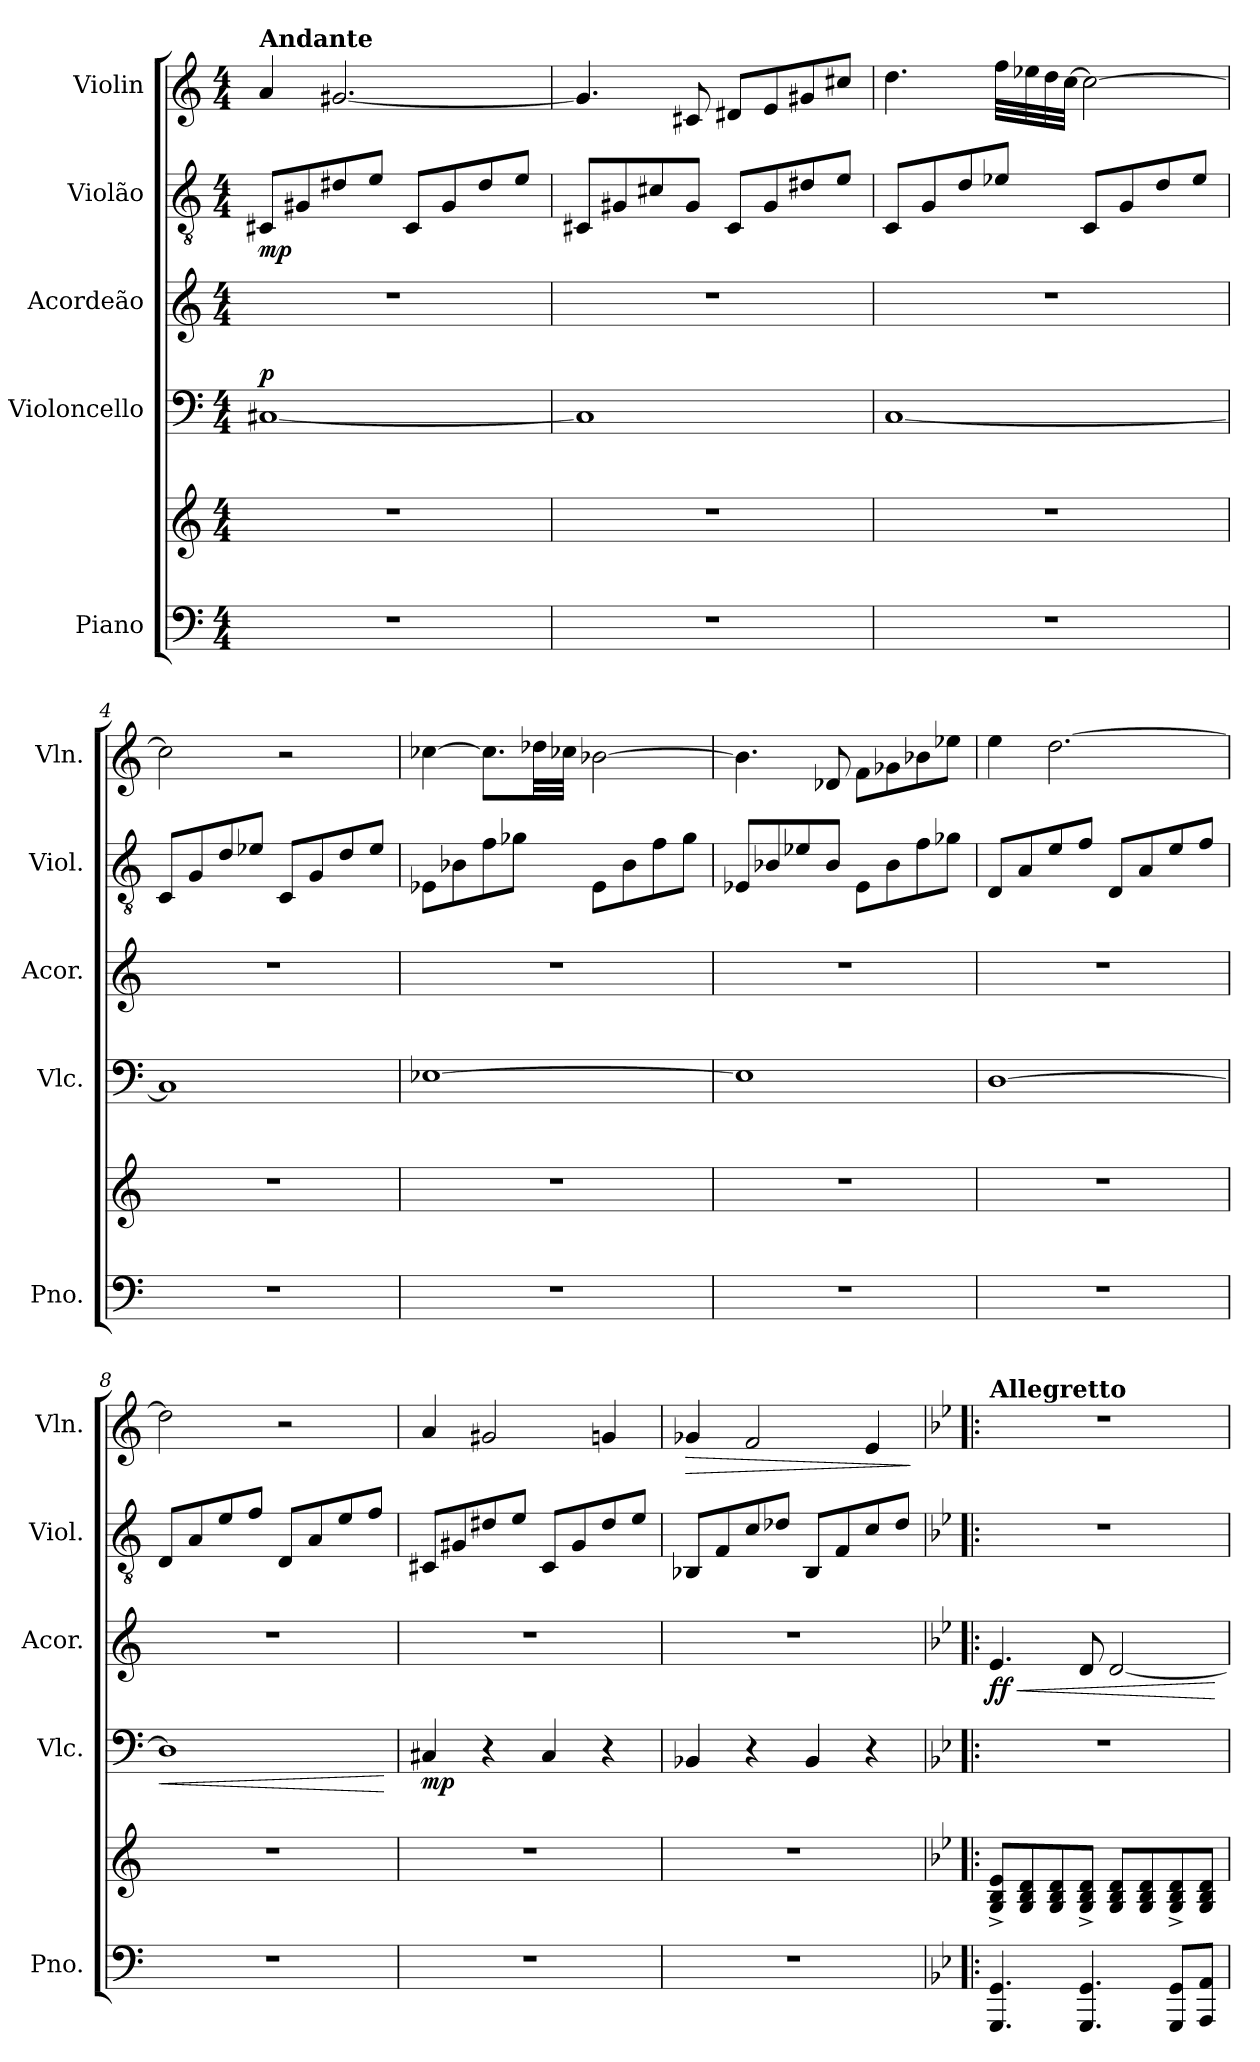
**kern	**kern	**dynam	**kern	**dynam	**kern	**dynam	**kern	**dynam	**kern	**dynam
*part5	*part5	*part5	*part4	*part4	*part3	*part3	*part2	*part2	*part1	*part1
*staff6	*staff5	*staff5/6	*staff4	*staff4	*staff3	*staff3	*staff2	*staff2	*staff1	*staff1
*I"Piano	*	*	*I"Violoncello	*	*I"Acordeão	*	*I"Violão	*	*I"Violin	*
*I'Pno.	*	*	*I'Vlc.	*	*I'Acor.	*	*I'Viol.	*	*I'Vln.	*
*clefF4	*clefG2	*	*clefF4	*	*clefG2	*	*clefGv2	*	*clefG2	*
*k[]	*k[]	*	*k[]	*	*k[]	*	*k[]	*	*k[]	*
*M4/4	*M4/4	*	*M4/4	*	*M4/4	*	*M4/4	*	*M4/4	*
=1	=1	=1	=1	=1	=1	=1	=1	=1	=1	=1
!	!	!	!	!	!	!	!	!	!LO:TX:a:B:t=Andante	!
!	!	!	!	!LO:DY:a	!	!	!	!LO:DY:b	!	!
1r	1r	.	[1C#X	p	1r	.	8C#X/L	mp	4a/	.
.	.	.	.	.	.	.	8G#X/	.	.	.
.	.	.	.	.	.	.	8d#X/	.	[2.g#X/	.
.	.	.	.	.	.	.	8e/J	.	.	.
.	.	.	.	.	.	.	8C#/L	.	.	.
.	.	.	.	.	.	.	8G#/	.	.	.
.	.	.	.	.	.	.	8d#/	.	.	.
.	.	.	.	.	.	.	8e/J	.	.	.
=2	=2	=2	=2	=2	=2	=2	=2	=2	=2	=2
1r	1r	.	1C#]	.	1r	.	8C#X/L	.	4.g#/]	.
.	.	.	.	.	.	.	8G#X/	.	.	.
.	.	.	.	.	.	.	8c#X/	.	.	.
.	.	.	.	.	.	.	8G#/J	.	8c#X/	.
.	.	.	.	.	.	.	8C#/L	.	8d#X/L	.
.	.	.	.	.	.	.	8G#/	.	8e/	.
.	.	.	.	.	.	.	8d#X/	.	8g#X/	.
.	.	.	.	.	.	.	8e/J	.	8cc#X/J	.
=3	=3	=3	=3	=3	=3	=3	=3	=3	=3	=3
1r	1r	.	[1C	.	1r	.	8C/L	.	4.dd\	.
.	.	.	.	.	.	.	8G/	.	.	.
.	.	.	.	.	.	.	8d/	.	.	.
.	.	.	.	.	.	.	8e-X/J	.	32ff\LLL	.
.	.	.	.	.	.	.	.	.	32ee-X\	.
.	.	.	.	.	.	.	.	.	32dd\	.
.	.	.	.	.	.	.	.	.	[32cc\JJJ	.
.	.	.	.	.	.	.	8C/L	.	2cc\_	.
.	.	.	.	.	.	.	8G/	.	.	.
.	.	.	.	.	.	.	8d/	.	.	.
.	.	.	.	.	.	.	8e-/J	.	.	.
!!LO:PB:g=z
=4	=4	=4	=4	=4	=4	=4	=4	=4	=4	=4
1r	1r	.	1C]	.	1r	.	8C/L	.	2cc\]	.
.	.	.	.	.	.	.	8G/	.	.	.
.	.	.	.	.	.	.	8d/	.	.	.
.	.	.	.	.	.	.	8e-X/J	.	.	.
.	.	.	.	.	.	.	8C/L	.	2r	.
.	.	.	.	.	.	.	8G/	.	.	.
.	.	.	.	.	.	.	8d/	.	.	.
.	.	.	.	.	.	.	8e-/J	.	.	.
=5	=5	=5	=5	=5	=5	=5	=5	=5	=5	=5
1r	1r	.	[1E-X	.	1r	.	8E-X\L	.	[4cc-X\	.
.	.	.	.	.	.	.	8B-X\	.	.	.
.	.	.	.	.	.	.	8f\	.	8.cc-\L]	.
.	.	.	.	.	.	.	8g-X\J	.	.	.
.	.	.	.	.	.	.	.	.	32dd-X\LL	.
.	.	.	.	.	.	.	.	.	32cc-X\JJJ	.
.	.	.	.	.	.	.	8E-\L	.	[2b-X\	.
.	.	.	.	.	.	.	8B-\	.	.	.
.	.	.	.	.	.	.	8f\	.	.	.
.	.	.	.	.	.	.	8g-\J	.	.	.
=6	=6	=6	=6	=6	=6	=6	=6	=6	=6	=6
1r	1r	.	1E-]	.	1r	.	8E-X/L	.	4.b-\]	.
.	.	.	.	.	.	.	8B-X/	.	.	.
.	.	.	.	.	.	.	8e-X/	.	.	.
.	.	.	.	.	.	.	8B-/J	.	8d-X/	.
.	.	.	.	.	.	.	8E-\L	.	8f\L	.
.	.	.	.	.	.	.	8B-\	.	8g-X\	.
.	.	.	.	.	.	.	8f\	.	8b-X\	.
.	.	.	.	.	.	.	8g-X\J	.	8ee-X\J	.
!!LO:LB:g=z
=7	=7	=7	=7	=7	=7	=7	=7	=7	=7	=7
1r	1r	.	[1D	.	1r	.	8D/L	.	4ee\	.
.	.	.	.	.	.	.	8A/	.	.	.
.	.	.	.	.	.	.	8e/	.	[2.dd\	.
.	.	.	.	.	.	.	8f/J	.	.	.
.	.	.	.	.	.	.	8D/L	.	.	.
.	.	.	.	.	.	.	8A/	.	.	.
.	.	.	.	.	.	.	8e/	.	.	.
.	.	.	.	.	.	.	8f/J	.	.	.
=8	=8	=8	=8	=8	=8	=8	=8	=8	=8	=8
!	!	!	!	!LO:HP:b	!	!	!	!	!	!
1r	1r	.	1D]	<	1r	.	8D/L	.	2dd\]	.
.	.	.	.	.	.	.	8A/	.	.	.
.	.	.	.	.	.	.	8e/	.	.	.
.	.	.	.	.	.	.	8f/J	.	.	.
.	.	.	.	.	.	.	8D/L	.	2r	.
.	.	.	.	.	.	.	8A/	.	.	.
.	.	.	.	.	.	.	8e/	.	.	.
.	.	.	.	.	.	.	8f/J	.	.	.
.	.	.	.	[	.	.	.	.	.	.
=9	=9	=9	=9	=9	=9	=9	=9	=9	=9	=9
!	!	!	!	!LO:DY:b	!	!	!	!	!	!
1r	1r	.	4C#X/	mp	1r	.	8C#X/L	.	4a/	.
.	.	.	.	.	.	.	8G#X/	.	.	.
.	.	.	4r	.	.	.	8d#X/	.	2g#X/	.
.	.	.	.	.	.	.	8e/J	.	.	.
.	.	.	4C#/	.	.	.	8C#/L	.	.	.
.	.	.	.	.	.	.	8G#/	.	.	.
.	.	.	4r	.	.	.	8d#/	.	4gn/	.
.	.	.	.	.	.	.	8e/J	.	.	.
=10	=10	=10	=10	=10	=10	=10	=10	=10	=10	=10
!	!	!	!	!	!	!	!	!	!	!LO:HP:b
1r	1r	.	4BB-X/	.	1r	.	8BB-X/L	.	4g-X/	>
.	.	.	.	.	.	.	8F/	.	.	.
.	.	.	4r	.	.	.	8c/	.	2f/	.
.	.	.	.	.	.	.	8d-X/J	.	.	.
.	.	.	4BB-/	.	.	.	8BB-/L	.	.	.
.	.	.	.	.	.	.	8F/	.	.	.
.	.	.	4r	.	.	.	8c/	.	4e/	.
.	.	.	.	.	.	.	8d-/J	.	.	.
.	.	.	.	.	.	.	.	.	.	]
!!LO:PB:g=z
=11!|:	=11!|:	=11!|:	=11!|:	=11!|:	=11!|:	=11!|:	=11!|:	=11!|:	=11!|:	=11!|:
*k[b-e-]	*k[b-e-]	*	*k[b-e-]	*	*k[b-e-]	*	*k[b-e-]	*	*k[b-e-]	*
!	!	!	!	!	!	!	!	!	!LO:TX:a:B:t=Allegretto	!
!	!	!LO:DY:b=2	!	!	!	!LO:HP:b	!	!	!	!
!	!	!LO:DY:n=1:a	!	!	!	!LO:DY:n=1:b	!	!	!	!
4.GGG/ 4.GG/	8G/^ 8B-/^ 8e-/^L	mf mp	1r	.	4.e-/	< ff	1r	.	1r	.
.	8G/ 8B-/ 8d/	.	.	.	.	.	.	.	.	.
.	8G/ 8B-/ 8d/	.	.	.	.	.	.	.	.	.
4.GGG/ 4.GG/	8G/^ 8B-/^ 8d/^J	.	.	.	8d/	.	.	.	.	.
.	8G/ 8B-/ 8d/L	.	.	.	[2d/	.	.	.	.	.
.	8G/ 8B-/ 8d/	.	.	.	.	.	.	.	.	.
8GGG/ 8GG/L	8G/^ 8B-/^ 8d/^	.	.	.	.	.	.	.	.	.
8AAA/ 8AA/J	8G/ 8B-/ 8d/J	.	.	.	.	.	.	.	.	.
.	.	.	.	.	.	[	.	.	.	.
=	=	=	=	=	=	=	=	=	=	=
*-	*-	*-	*-	*-	*-	*-	*-	*-	*-	*-
